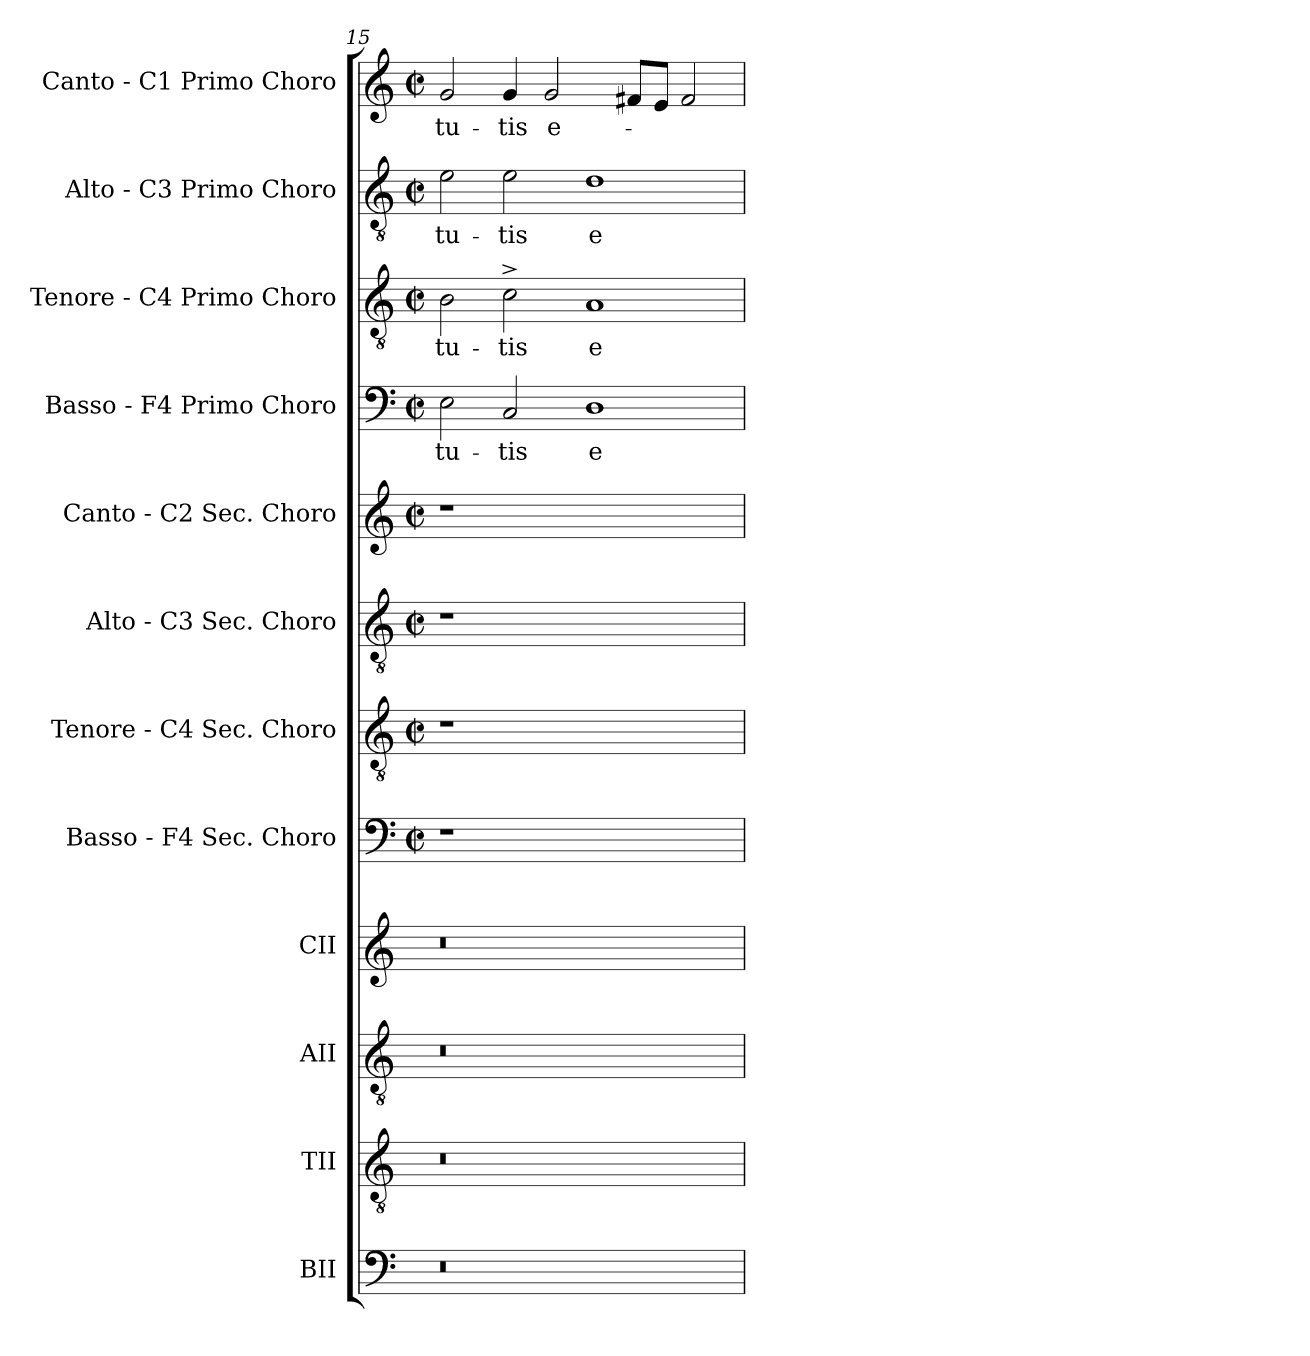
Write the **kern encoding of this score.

**kern	**kern	**kern	**kern	**kern	**kern	**kern	**kern	**kern	**text	**kern	**text	**kern	**text	**kern	**text
*part12	*part11	*part10	*part9	*part8	*part7	*part6	*part5	*part4	*part4	*part3	*part3	*part2	*part2	*part1	*part1
*staff12	*staff11	*staff10	*staff9	*staff8	*staff7	*staff6	*staff5	*staff4	*staff4	*staff3	*staff3	*staff2	*staff2	*staff1	*staff1
*I"BII	*I"TII	*I"AII	*I"CII	*I"Basso - F4  Sec. Choro	*I"Tenore - C4  Sec. Choro	*I"Alto - C3  Sec. Choro	*I"Canto - C2  Sec. Choro	*I"Basso - F4  Primo Choro	*	*I"Tenore - C4  Primo Choro	*	*I"Alto - C3  Primo Choro	*	*I"Canto - C1  Primo Choro	*
*I'BII	*I'TII	*I'AII	*I'CII	*I'Ch	*I'Ch	*I'Ch	*I'Ch	*I'BI	*	*I'TI	*	*I'AI	*	*I'CI	*
*clefF4	*clefGv2	*clefGv2	*clefG2	*clefF4	*clefGv2	*clefGv2	*clefG2	*clefF4	*	*clefGv2	*	*clefGv2	*	*clefG2	*
*	*	*	*	*M2/2	*M2/2	*M2/2	*M2/2	*M2/2	*	*M2/2	*	*M2/2	*	*M2/2	*
*	*	*	*	*met(c|)	*met(c|)	*met(c|)	*met(c|)	*met(c|)	*	*met(c|)	*	*met(c|)	*	*met(c|)	*
=15	=15	=15	=15	=15	=15	=15	=15	=15	=15	=15	=15	=15	=15	=15	=15
!	!	!	!	!	!	!	!	!	!LO:LY:b:cj	!	!LO:LY:b:cj	!	!LO:LY:b:cj	!	!LO:LY:b:cj
0r	0r	0r	0r	1r	1r	1r	1r	2E\	-tu-	2B\	-tu-	2e\	-tu-	2g/	-tu-
!	!	!	!	!	!	!	!	!	!LO:LY:b:cj	!	!LO:LY:b:cj	!	!LO:LY:b:cj	!	!LO:LY:b:cj
.	.	.	.	.	.	.	.	2C/	-tis	2c^<\	-tis	2e\	-tis	4g/	-tis
!	!	!	!	!	!	!	!	!	!	!	!	!	!	!	!LO:LY:b:cj
.	.	.	.	.	.	.	.	.	.	.	.	.	.	2g/	e-
!	!	!	!	!	!	!	!	!	!LO:LY:b:rj	!	!LO:LY:b:rj	!	!LO:LY:b:rj	!	!
.	.	.	.	1ryy	1ryy	1ryy	1ryy	1D	e-	1A	e-	1d	e-	.	.
.	.	.	.	.	.	.	.	.	.	.	.	.	.	8f#X/L	.
.	.	.	.	.	.	.	.	.	.	.	.	.	.	8e/J	.
.	.	.	.	.	.	.	.	.	.	.	.	.	.	2f#/	.
=	=	=	=	=	=	=	=	=	=	=	=	=	=	=	=
*-	*-	*-	*-	*-	*-	*-	*-	*-	*-	*-	*-	*-	*-	*-	*-
